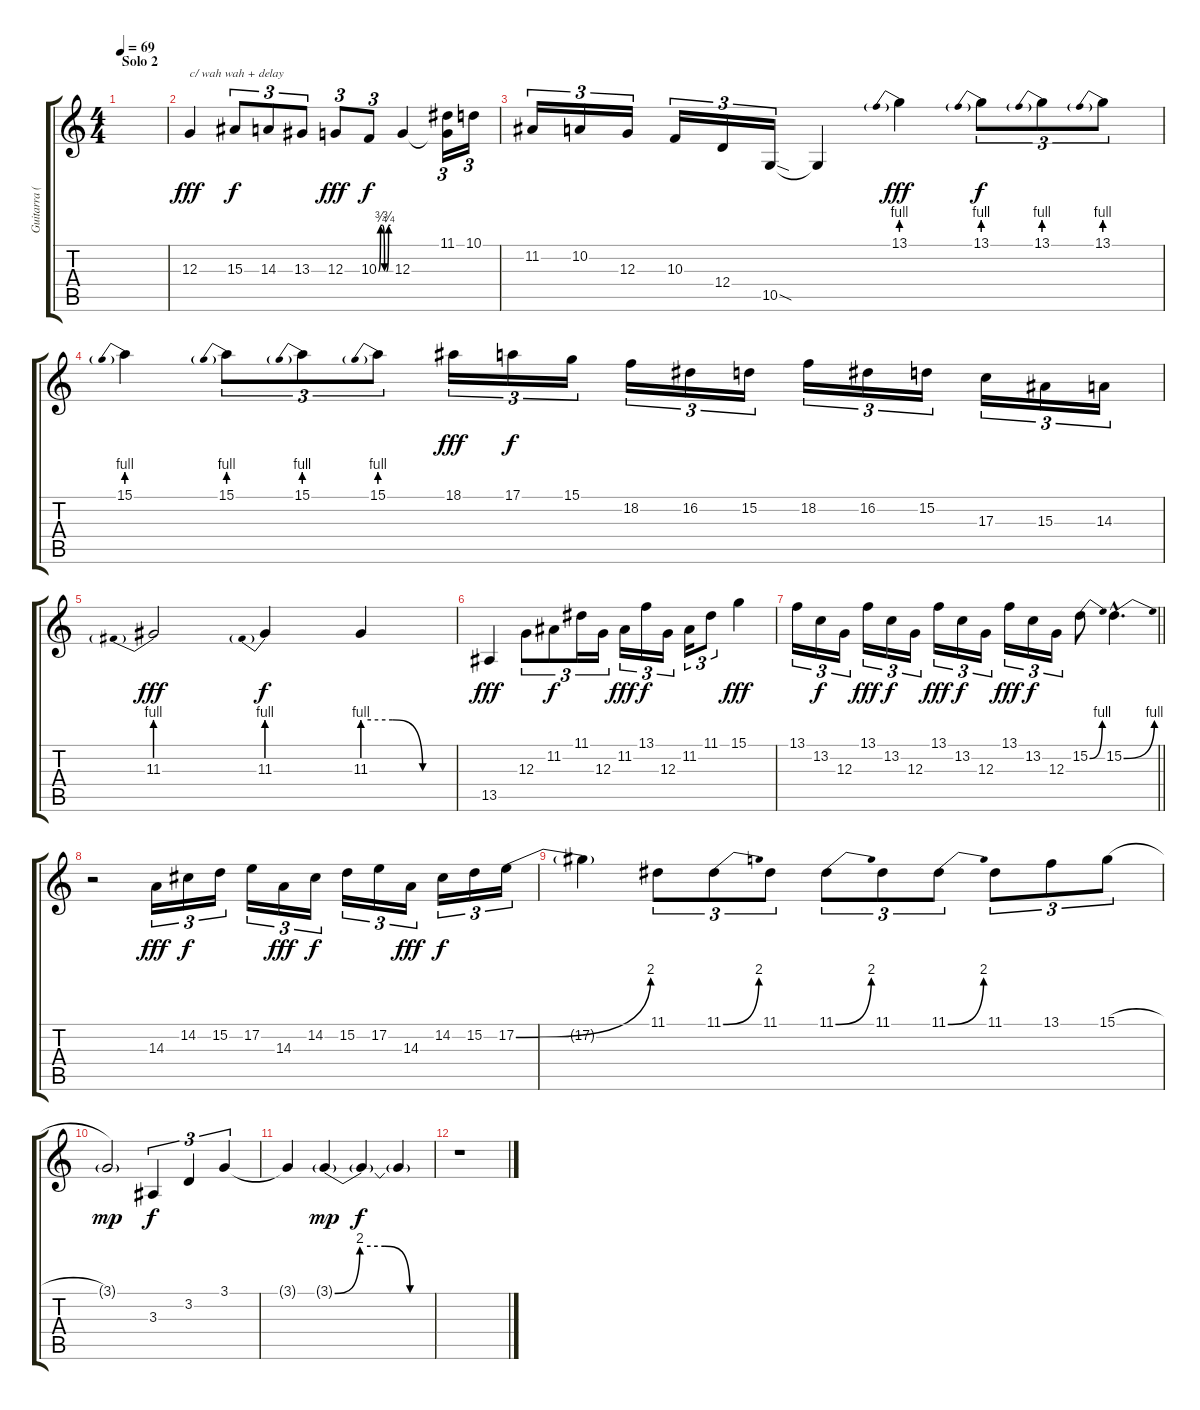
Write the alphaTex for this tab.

\track ("Guitarra (Delay)" "Guitarra (") {instrument fx7echoes}
\staff {score tabs}
\tuning (E4 B3 G3 D3 A2 E2) {hide}
\ts (4 4)
\section ("" "Solo 2")
\tempo 69
\clef g2
\ks c
|
12.3.4{txt "c/ wah wah + delay" dy fff} 15.3.8{tu (3 2) dy f} 14.3.8{tu (3 2)} 13.3.8{tu (3 2)} 12.3.8{tu (3 2) dy fff} 10.3{be (custom 0 0 10 3 20 3 30 0 40 0 50 3 60 3)}.8{tu (3 2) dy f} 12.3.4 (11.1 12.3{t}).16{tu (3 2)} 10.1.16{tu (3 2)} |
11.2.16{tu (3 2)} 10.2.16{tu (3 2)} 12.3.16{tu (3 2)} 10.3.16{tu (3 2)} 12.4.16{tu (3 2)} 10.5{sod}.16{tu (3 2)} 10.5{t}.4 13.1{be (prebend 0 4 60 4)}.4{dy fff} 13.1{be (prebend 0 4 60 4)}.8{tu (3 2) dy f} 13.1{be (prebend 0 4 60 4)}.8{tu (3 2)} 13.1{be (prebend 0 4 60 4)}.8{tu (3 2)} |
15.1{be (prebend 0 4 60 4)}.4 15.1{be (prebend 0 4 60 4)}.8{tu (3 2)} 15.1{be (prebend 0 4 60 4)}.8{tu (3 2)} 15.1{be (prebend 0 4 60 4)}.8{tu (3 2)} 18.1.16{tu (3 2) dy fff} 17.1.16{tu (3 2) dy f} 15.1.16{tu (3 2)} 18.2.16{tu (3 2)} 16.2.16{tu (3 2)} 15.2.16{tu (3 2)} 18.2.16{tu (3 2)} 16.2.16{tu (3 2)} 15.2.16{tu (3 2)} 17.3.16{tu (3 2)} 15.3.16{tu (3 2)} 14.3.16{tu (3 2)} |
11.3{be (prebend 0 4 60 4)}.2{dy fff} 11.3{be (prebend 0 4 60 4)}.4{dy f} 11.3{be (custom 0 4 20 4 40 0 60 0)}.4 |
13.5.4{dy fff} 12.3.8{tu (3 2)} 11.2.8{tu (3 2) dy f} 11.1.16{tu (3 2)} 12.3.16{tu (3 2)} 11.2.16{tu (3 2) dy fff} 13.1.16{tu (3 2) dy f} 12.3.16{tu (3 2)} 11.2.16{tu (3 2)} 11.1.8{tu (3 2)} 15.1.4{dy fff} |
\barLineRight lightlight
13.1.16{tu (3 2)} 13.2.16{tu (3 2) dy f} 12.3.16{tu (3 2)} 13.1.16{tu (3 2) dy fff} 13.2.16{tu (3 2) dy f} 12.3.16{tu (3 2)} 13.1.16{tu (3 2) dy fff} 13.2.16{tu (3 2) dy f} 12.3.16{tu (3 2)} 13.1.16{tu (3 2) dy fff} 13.2.16{tu (3 2) dy f} 12.3.16{tu (3 2)} 15.2{be (bend 0 0 60 4)}.8 15.2{be (bend 0 0 60 4) hac}.4{d} |
r.2 14.3.16{tu (3 2) dy fff} 14.2.16{tu (3 2) dy f} 15.2.16{tu (3 2)} 17.2.16{tu (3 2)} 14.3.16{tu (3 2) dy fff} 14.2.16{tu (3 2) dy f} 15.2.16{tu (3 2)} 17.2.16{tu (3 2)} 14.3.16{tu (3 2) dy fff} 14.2.16{tu (3 2) dy f} 15.2.16{tu (3 2)} 17.2{be (bend 0 0 60 8)}.16{tu (3 2)} |
17.2{t}.4 11.1.8{tu (3 2)} 11.1{be (bend 0 0 60 8)}.8{tu (3 2)} 11.1.8{tu (3 2)} 11.1{be (bend 0 0 60 8)}.8{tu (3 2)} 11.1.8{tu (3 2)} 11.1{be (bend 0 0 60 8)}.8{tu (3 2)} 11.1.8{tu (3 2)} 13.1.8{tu (3 2)} 15.1{h}.8{tu (3 2)} |
3.1{g}.2{dy mp} 3.3.4{tu (3 2) dy f} 3.2.4{tu (3 2)} 3.1.4{tu (3 2)} |
3.1{t}.4 3.1{be (custom 0 0 15 8 30 8 45 0 60 0) g}.4{dy mp} 3.1{t}.4{dy f} 3.1{t}.4 |
r.1
